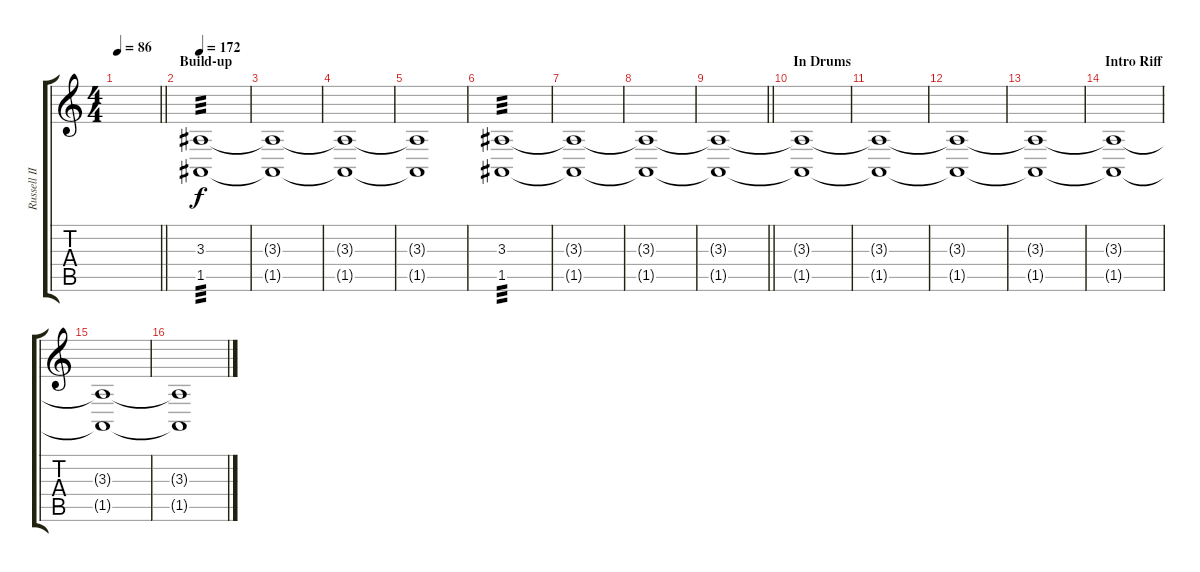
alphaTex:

\track ("Russell II/Synth" "Russell II") {instrument synthstrings1}
\staff {score tabs}
\tuning (E5 B3 G3 D3 A2 E2) {hide}
\ts (4 4)
\tempo 86
\clef g2
\barLineRight lightlight
\ks c
|
\section ("" "Build-up")
\tempo 172
(3.3 1.5).1{tp 3 volume 1 instrument pad3polysynth} |
(3.3{t} 1.5{t}).1 |
(3.3{t} 1.5{t}).1 |
(3.3{t} 1.5{t}).1 |
(3.3 1.5).1{tp 3 volume 13} |
(3.3{t} 1.5{t}).1 |
(3.3{t} 1.5{t}).1 |
\barLineRight lightlight
(3.3{t} 1.5{t}).1 |
\section ("" "In Drums")
(3.3{t} 1.5{t}).1 |
(3.3{t} 1.5{t}).1 |
(3.3{t} 1.5{t}).1 |
(3.3{t} 1.5{t}).1 |
\section ("" "Intro Riff")
(3.3{t} 1.5{t}).1{volume 11} |
(3.3{t} 1.5{t}).1 |
(3.3{t} 1.5{t}).1
